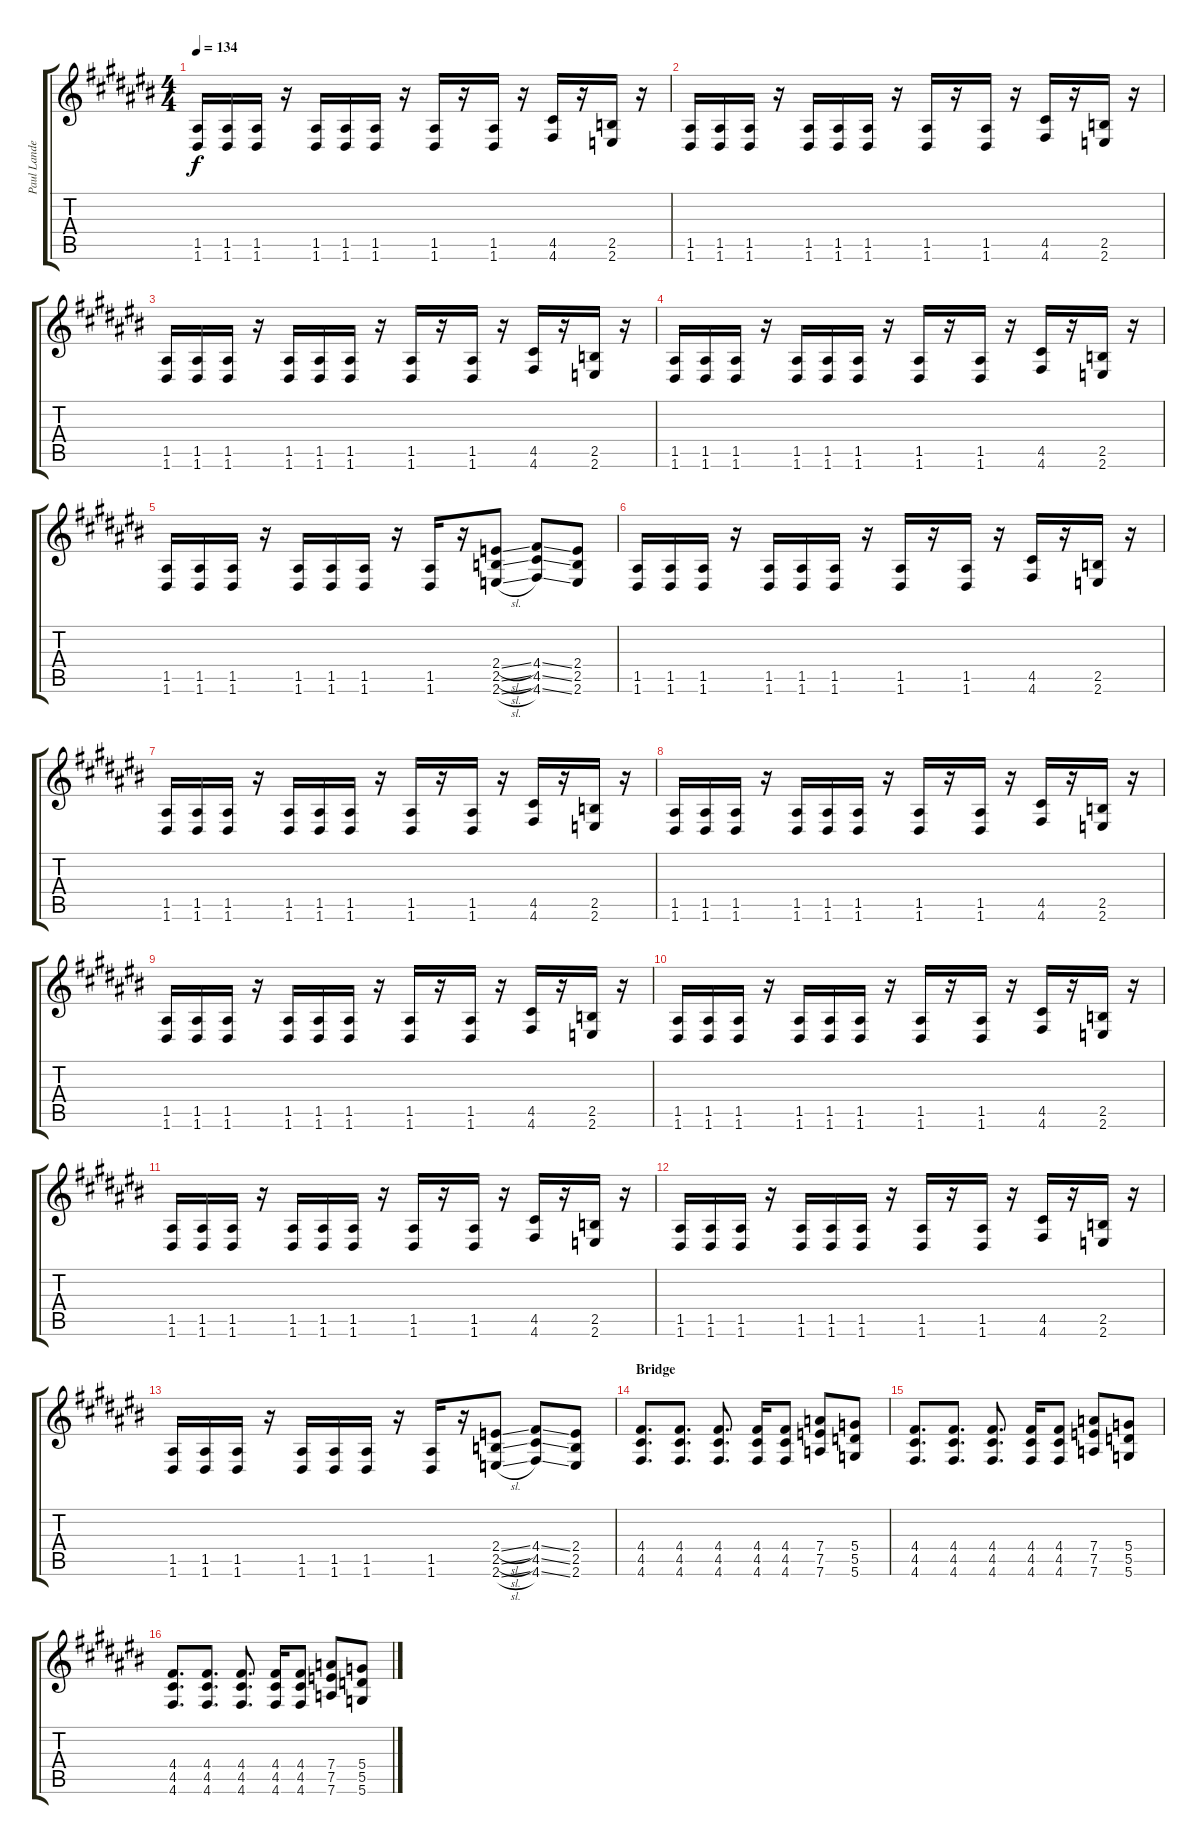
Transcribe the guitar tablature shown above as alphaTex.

\track ("Paul Landers - Guitar 2" "Paul Lande") {instrument distortionguitar}
\staff {score tabs}
\tuning (E4 B3 G3 D3 A2 D2) {hide}
\ts (4 4)
\tempo 134
\clef g2
\ks c#
(1.5 1.6).16{dy f} (1.5 1.6).16 (1.5 1.6).16 r.16 (1.5 1.6).16 (1.5 1.6).16 (1.5 1.6).16 r.16 (1.5 1.6).16 r.16 (1.5 1.6).16 r.16 (4.5 4.6).16 r.16 (2.5 2.6).16 r.16 |
(1.5 1.6).16 (1.5 1.6).16 (1.5 1.6).16 r.16 (1.5 1.6).16 (1.5 1.6).16 (1.5 1.6).16 r.16 (1.5 1.6).16 r.16 (1.5 1.6).16 r.16 (4.5 4.6).16 r.16 (2.5 2.6).16 r.16 |
(1.5 1.6).16 (1.5 1.6).16 (1.5 1.6).16 r.16 (1.5 1.6).16 (1.5 1.6).16 (1.5 1.6).16 r.16 (1.5 1.6).16 r.16 (1.5 1.6).16 r.16 (4.5 4.6).16 r.16 (2.5 2.6).16 r.16 |
(1.5 1.6).16 (1.5 1.6).16 (1.5 1.6).16 r.16 (1.5 1.6).16 (1.5 1.6).16 (1.5 1.6).16 r.16 (1.5 1.6).16 r.16 (1.5 1.6).16 r.16 (4.5 4.6).16 r.16 (2.5 2.6).16 r.16 |
(1.5 1.6).16 (1.5 1.6).16 (1.5 1.6).16 r.16 (1.5 1.6).16 (1.5 1.6).16 (1.5 1.6).16 r.16 (1.5 1.6).16 r.16 (2.4{sl} 2.5{sl} 2.6{sl}).8 (4.4{ss} 4.5{ss} 4.6{ss}).8 (2.4 2.5 2.6).8 |
(1.5 1.6).16 (1.5 1.6).16 (1.5 1.6).16 r.16 (1.5 1.6).16 (1.5 1.6).16 (1.5 1.6).16 r.16 (1.5 1.6).16 r.16 (1.5 1.6).16 r.16 (4.5 4.6).16 r.16 (2.5 2.6).16 r.16 |
(1.5 1.6).16 (1.5 1.6).16 (1.5 1.6).16 r.16 (1.5 1.6).16 (1.5 1.6).16 (1.5 1.6).16 r.16 (1.5 1.6).16 r.16 (1.5 1.6).16 r.16 (4.5 4.6).16 r.16 (2.5 2.6).16 r.16 |
(1.5 1.6).16 (1.5 1.6).16 (1.5 1.6).16 r.16 (1.5 1.6).16 (1.5 1.6).16 (1.5 1.6).16 r.16 (1.5 1.6).16 r.16 (1.5 1.6).16 r.16 (4.5 4.6).16 r.16 (2.5 2.6).16 r.16 |
(1.5 1.6).16 (1.5 1.6).16 (1.5 1.6).16 r.16 (1.5 1.6).16 (1.5 1.6).16 (1.5 1.6).16 r.16 (1.5 1.6).16 r.16 (1.5 1.6).16 r.16 (4.5 4.6).16 r.16 (2.5 2.6).16 r.16 |
(1.5 1.6).16 (1.5 1.6).16 (1.5 1.6).16 r.16 (1.5 1.6).16 (1.5 1.6).16 (1.5 1.6).16 r.16 (1.5 1.6).16 r.16 (1.5 1.6).16 r.16 (4.5 4.6).16 r.16 (2.5 2.6).16 r.16 |
(1.5 1.6).16 (1.5 1.6).16 (1.5 1.6).16 r.16 (1.5 1.6).16 (1.5 1.6).16 (1.5 1.6).16 r.16 (1.5 1.6).16 r.16 (1.5 1.6).16 r.16 (4.5 4.6).16 r.16 (2.5 2.6).16 r.16 |
(1.5 1.6).16 (1.5 1.6).16 (1.5 1.6).16 r.16 (1.5 1.6).16 (1.5 1.6).16 (1.5 1.6).16 r.16 (1.5 1.6).16 r.16 (1.5 1.6).16 r.16 (4.5 4.6).16 r.16 (2.5 2.6).16 r.16 |
(1.5 1.6).16 (1.5 1.6).16 (1.5 1.6).16 r.16 (1.5 1.6).16 (1.5 1.6).16 (1.5 1.6).16 r.16 (1.5 1.6).16 r.16 (2.4{sl} 2.5{sl} 2.6{sl}).8 (4.4{ss} 4.5{ss} 4.6{ss}).8 (2.4 2.5 2.6).8 |
\section ("" "Bridge")
(4.4 4.5 4.6).8{d} (4.4 4.5 4.6).8{d} (4.4 4.5 4.6).8{d} (4.4 4.5 4.6).16 (4.4 4.5 4.6).8 (7.4 7.5 7.6).8 (5.4 5.5 5.6).8 |
(4.4 4.5 4.6).8{d} (4.4 4.5 4.6).8{d} (4.4 4.5 4.6).8{d} (4.4 4.5 4.6).16 (4.4 4.5 4.6).8 (7.4 7.5 7.6).8 (5.4 5.5 5.6).8 |
(4.4 4.5 4.6).8{d} (4.4 4.5 4.6).8{d} (4.4 4.5 4.6).8{d} (4.4 4.5 4.6).16 (4.4 4.5 4.6).8 (7.4 7.5 7.6).8 (5.4 5.5 5.6).8
